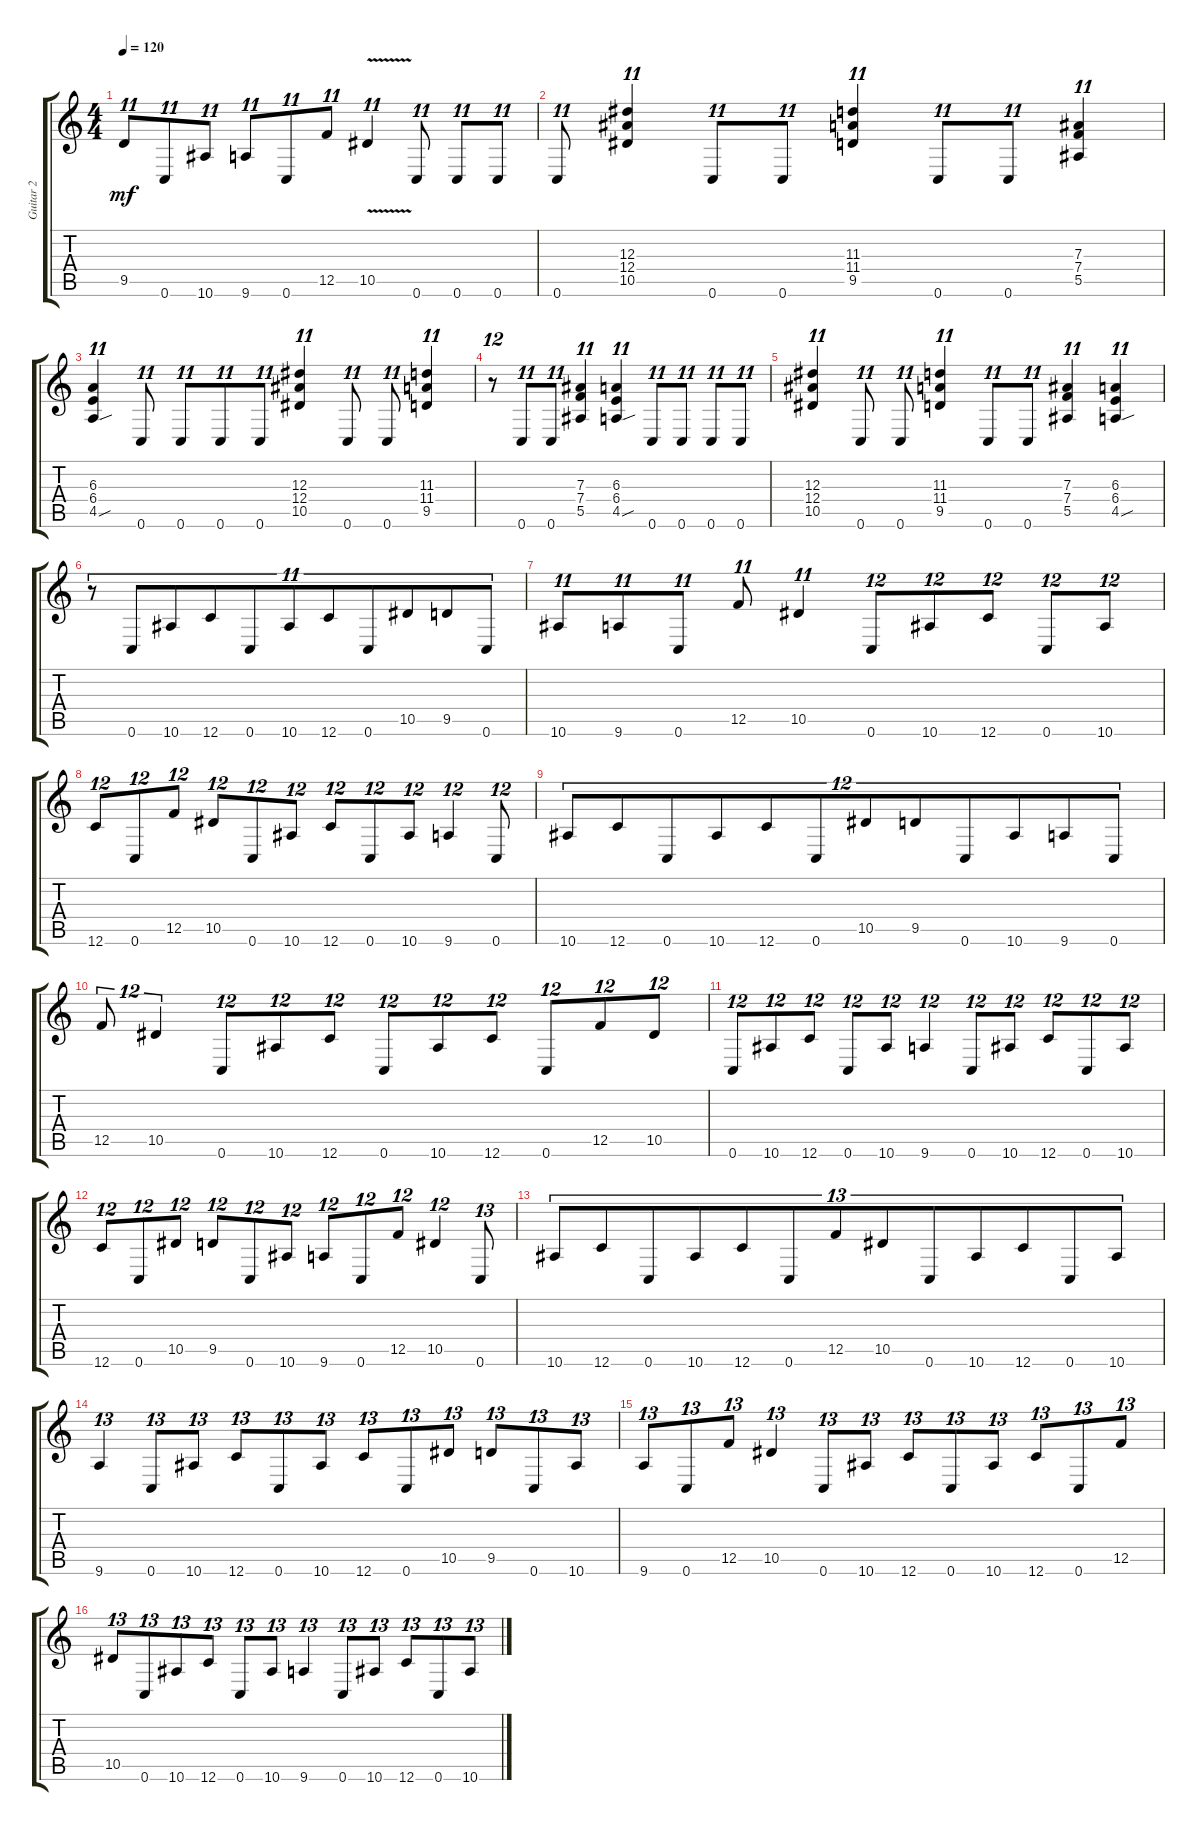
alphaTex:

\track ("Guitar 2" "Guitar 2") {instrument distortionguitar}
\staff {score tabs}
\tuning (C4 G3 Eb3 Bb2 F2 C2) {hide}
\ts (4 4)
\tempo 120
\clef g2
\ks c
9.5.8{tu (11 8) dy mf} 0.6.8{tu (11 8)} 10.6.8{tu (11 8)} 9.6.8{tu (11 8)} 0.6.8{tu (11 8)} 12.5.8{tu (11 8)} 10.5{v}.4{tu (11 8)} 0.6.8{tu (11 8)} 0.6.8{tu (11 8)} 0.6.8{tu (11 8)} |
0.6.8{tu (11 8)} (12.3 12.4 10.5).4{tu (11 8)} 0.6.8{tu (11 8)} 0.6.8{tu (11 8)} (11.3 11.4 9.5).4{tu (11 8)} 0.6.8{tu (11 8)} 0.6.8{tu (11 8)} (7.3 7.4 5.5).4{tu (11 8)} |
(6.3 6.4 4.5{sou}).4{tu (11 8)} 0.6.8{tu (11 8)} 0.6.8{tu (11 8)} 0.6.8{tu (11 8)} 0.6.8{tu (11 8)} (12.3 12.4 10.5).4{tu (11 8)} 0.6.8{tu (11 8)} 0.6.8{tu (11 8)} (11.3 11.4 9.5).4{tu (11 8)} |
r.8{tu (12 8)} 0.6.8{tu (11 8)} 0.6.8{tu (11 8)} (7.3 7.4 5.5).4{tu (11 8)} (6.3 6.4 4.5{sou}).4{tu (11 8)} 0.6.8{tu (11 8)} 0.6.8{tu (11 8)} 0.6.8{tu (11 8)} 0.6.8{tu (11 8)} |
(12.3 12.4 10.5).4{tu (11 8)} 0.6.8{tu (11 8)} 0.6.8{tu (11 8)} (11.3 11.4 9.5).4{tu (11 8)} 0.6.8{tu (11 8)} 0.6.8{tu (11 8)} (7.3 7.4 5.5).4{tu (11 8)} (6.3 6.4 4.5{sou}).4{tu (11 8)} |
r.8{tu (11 8)} 0.6.8{tu (11 8)} 10.6.8{tu (11 8)} 12.6.8{tu (11 8)} 0.6.8{tu (11 8)} 10.6.8{tu (11 8)} 12.6.8{tu (11 8)} 0.6.8{tu (11 8)} 10.5.8{tu (11 8)} 9.5.8{tu (11 8)} 0.6.8{tu (11 8)} |
10.6.8{tu (11 8)} 9.6.8{tu (11 8)} 0.6.8{tu (11 8)} 12.5.8{tu (11 8)} 10.5.4{tu (11 8)} 0.6.8{tu (12 8)} 10.6.8{tu (12 8)} 12.6.8{tu (12 8)} 0.6.8{tu (12 8)} 10.6.8{tu (12 8)} |
12.6.8{tu (12 8)} 0.6.8{tu (12 8)} 12.5.8{tu (12 8)} 10.5.8{tu (12 8)} 0.6.8{tu (12 8)} 10.6.8{tu (12 8)} 12.6.8{tu (12 8)} 0.6.8{tu (12 8)} 10.6.8{tu (12 8)} 9.6.4{tu (12 8)} 0.6.8{tu (12 8)} |
10.6.8{tu (12 8)} 12.6.8{tu (12 8)} 0.6.8{tu (12 8)} 10.6.8{tu (12 8)} 12.6.8{tu (12 8)} 0.6.8{tu (12 8)} 10.5.8{tu (12 8)} 9.5.8{tu (12 8)} 0.6.8{tu (12 8)} 10.6.8{tu (12 8)} 9.6.8{tu (12 8)} 0.6.8{tu (12 8)} |
12.5.8{tu (12 8)} 10.5.4{tu (12 8)} 0.6.8{tu (12 8)} 10.6.8{tu (12 8)} 12.6.8{tu (12 8)} 0.6.8{tu (12 8)} 10.6.8{tu (12 8)} 12.6.8{tu (12 8)} 0.6.8{tu (12 8)} 12.5.8{tu (12 8)} 10.5.8{tu (12 8)} |
0.6.8{tu (12 8)} 10.6.8{tu (12 8)} 12.6.8{tu (12 8)} 0.6.8{tu (12 8)} 10.6.8{tu (12 8)} 9.6.4{tu (12 8)} 0.6.8{tu (12 8)} 10.6.8{tu (12 8)} 12.6.8{tu (12 8)} 0.6.8{tu (12 8)} 10.6.8{tu (12 8)} |
12.6.8{tu (12 8)} 0.6.8{tu (12 8)} 10.5.8{tu (12 8)} 9.5.8{tu (12 8)} 0.6.8{tu (12 8)} 10.6.8{tu (12 8)} 9.6.8{tu (12 8)} 0.6.8{tu (12 8)} 12.5.8{tu (12 8)} 10.5.4{tu (12 8)} 0.6.8{tu (13 8)} |
10.6.8{tu (13 8)} 12.6.8{tu (13 8)} 0.6.8{tu (13 8)} 10.6.8{tu (13 8)} 12.6.8{tu (13 8)} 0.6.8{tu (13 8)} 12.5.8{tu (13 8)} 10.5.8{tu (13 8)} 0.6.8{tu (13 8)} 10.6.8{tu (13 8)} 12.6.8{tu (13 8)} 0.6.8{tu (13 8)} 10.6.8{tu (13 8)} |
9.6.4{tu (13 8)} 0.6.8{tu (13 8)} 10.6.8{tu (13 8)} 12.6.8{tu (13 8)} 0.6.8{tu (13 8)} 10.6.8{tu (13 8)} 12.6.8{tu (13 8)} 0.6.8{tu (13 8)} 10.5.8{tu (13 8)} 9.5.8{tu (13 8)} 0.6.8{tu (13 8)} 10.6.8{tu (13 8)} |
9.6.8{tu (13 8)} 0.6.8{tu (13 8)} 12.5.8{tu (13 8)} 10.5.4{tu (13 8)} 0.6.8{tu (13 8)} 10.6.8{tu (13 8)} 12.6.8{tu (13 8)} 0.6.8{tu (13 8)} 10.6.8{tu (13 8)} 12.6.8{tu (13 8)} 0.6.8{tu (13 8)} 12.5.8{tu (13 8)} |
10.5.8{tu (13 8)} 0.6.8{tu (13 8)} 10.6.8{tu (13 8)} 12.6.8{tu (13 8)} 0.6.8{tu (13 8)} 10.6.8{tu (13 8)} 9.6.4{tu (13 8)} 0.6.8{tu (13 8)} 10.6.8{tu (13 8)} 12.6.8{tu (13 8)} 0.6.8{tu (13 8)} 10.6.8{tu (13 8)}
